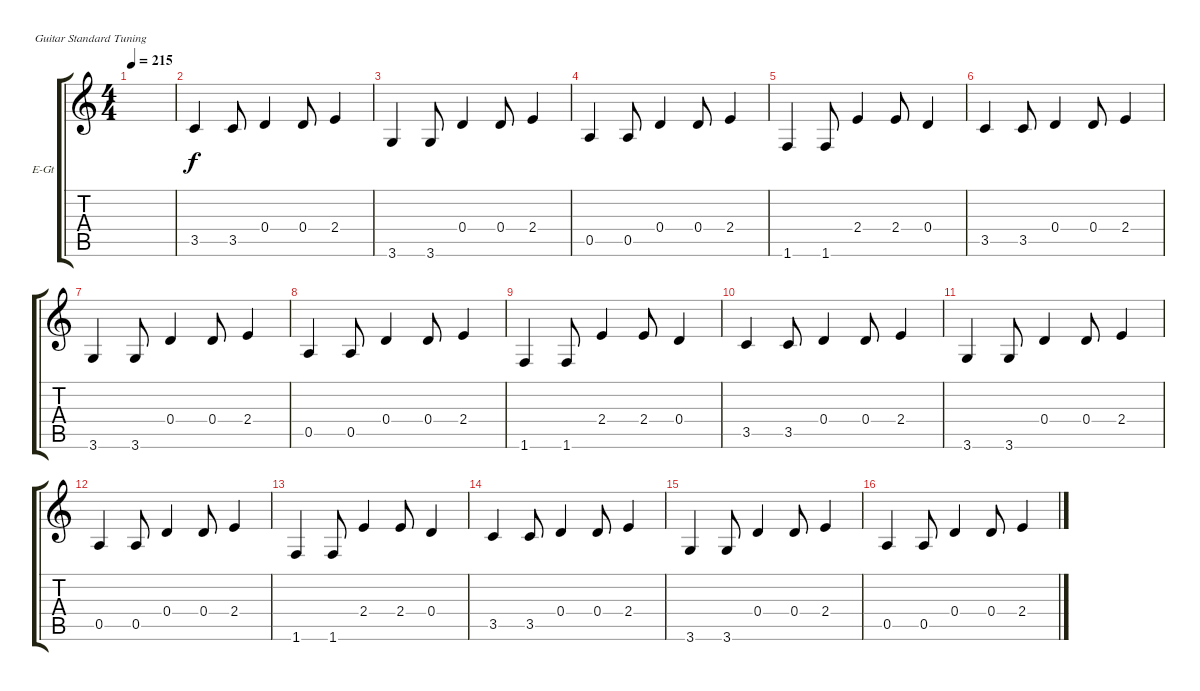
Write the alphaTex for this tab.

\bracketExtendMode groupsimilarinstruments
\firstSystemTrackNameOrientation horizontal
\otherSystemsTrackNameOrientation horizontal
\track ("Electric Guitar 1" "E-Gt") {instrument distortionguitar}
\staff {score tabs}
\tuning (E4 B3 G3 D3 A2 E2)
\ts (4 4)
\tempo 215
\clef g2
\ks c
|
3.5.4 3.5.8 0.4.4 0.4.8 2.4.4 |
3.6.4 3.6.8 0.4.4 0.4.8 2.4.4 |
0.5.4 0.5.8 0.4.4 0.4.8 2.4.4 |
1.6.4 1.6.8 2.4.4 2.4.8 0.4.4 |
3.5.4 3.5.8 0.4.4 0.4.8 2.4.4 |
3.6.4 3.6.8 0.4.4 0.4.8 2.4.4 |
0.5.4 0.5.8 0.4.4 0.4.8 2.4.4 |
1.6.4 1.6.8 2.4.4 2.4.8 0.4.4 |
3.5.4 3.5.8 0.4.4 0.4.8 2.4.4 |
3.6.4 3.6.8 0.4.4 0.4.8 2.4.4 |
0.5.4 0.5.8 0.4.4 0.4.8 2.4.4 |
1.6.4 1.6.8 2.4.4 2.4.8 0.4.4 |
3.5.4 3.5.8 0.4.4 0.4.8 2.4.4 |
3.6.4 3.6.8 0.4.4 0.4.8 2.4.4 |
0.5.4 0.5.8 0.4.4 0.4.8 2.4.4
